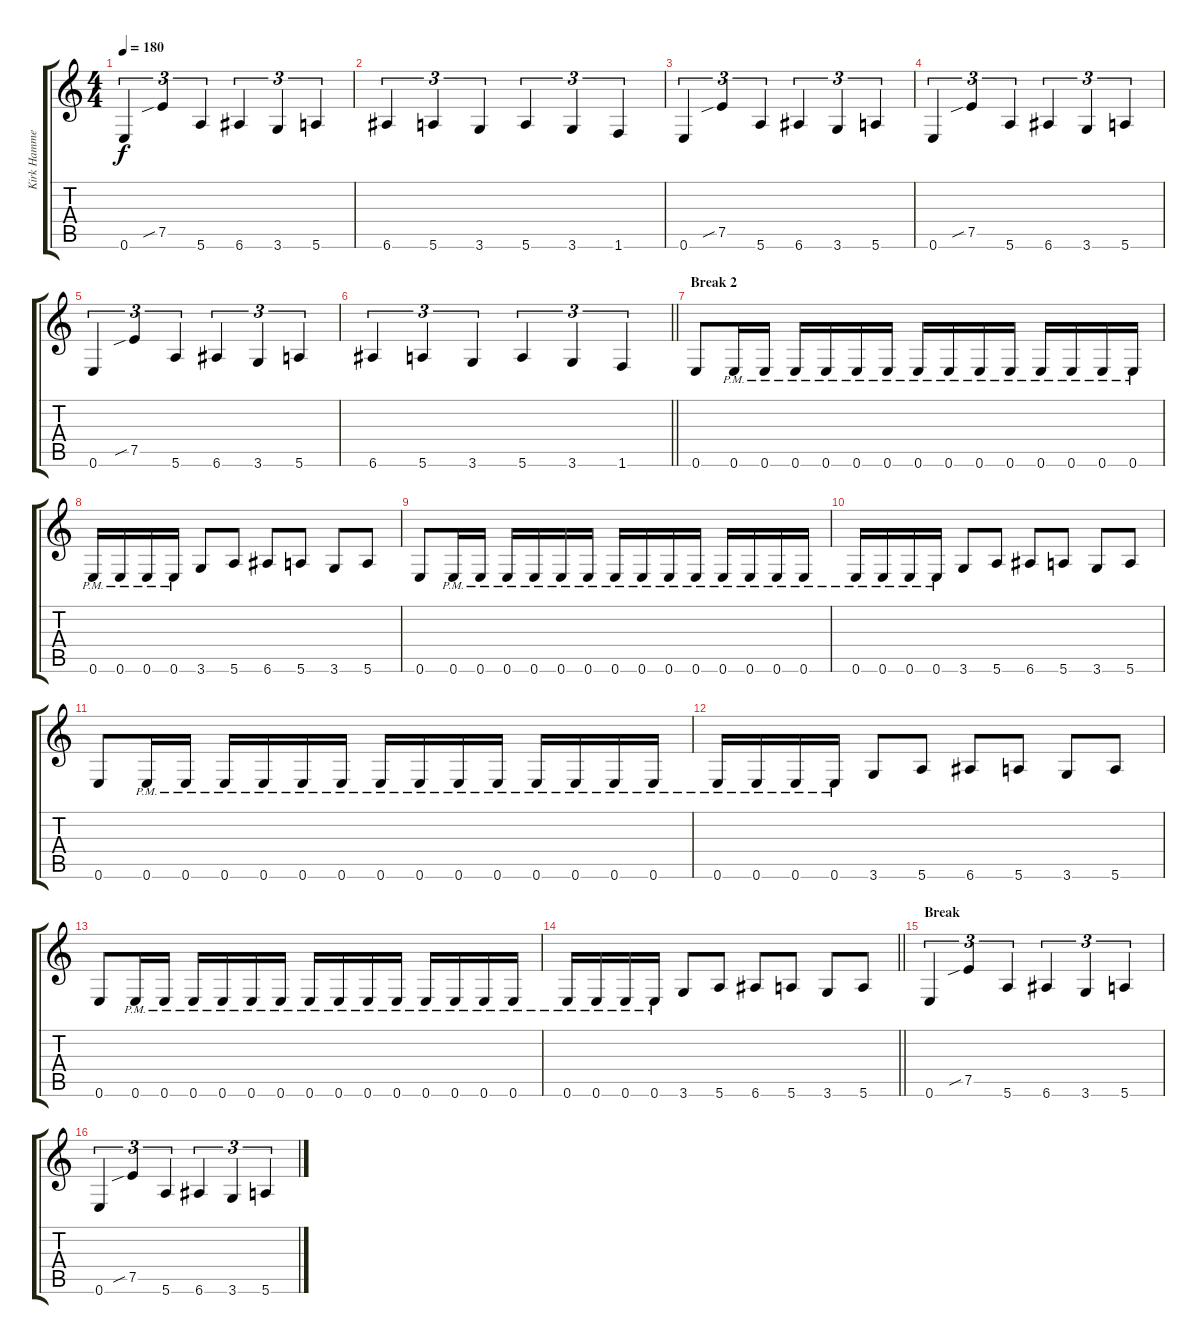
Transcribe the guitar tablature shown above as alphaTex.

\track ("Kirk Hammett" "Kirk Hamme") {instrument overdrivenguitar}
\staff {score tabs}
\tuning (E4 B3 G3 D3 A2 E2) {hide}
\ts (4 4)
\tempo 180
\clef g2
\ks c
0.6.4{tu (3 2) dy f} 7.5{sib}.4{tu (3 2)} 5.6.4{tu (3 2)} 6.6.4{tu (3 2)} 3.6.4{tu (3 2)} 5.6.4{tu (3 2)} |
6.6.4{tu (3 2)} 5.6.4{tu (3 2)} 3.6.4{tu (3 2)} 5.6.4{tu (3 2)} 3.6.4{tu (3 2)} 1.6.4{tu (3 2)} |
0.6.4{tu (3 2)} 7.5{sib}.4{tu (3 2)} 5.6.4{tu (3 2)} 6.6.4{tu (3 2)} 3.6.4{tu (3 2)} 5.6.4{tu (3 2)} |
0.6.4{tu (3 2)} 7.5{sib}.4{tu (3 2)} 5.6.4{tu (3 2)} 6.6.4{tu (3 2)} 3.6.4{tu (3 2)} 5.6.4{tu (3 2)} |
0.6.4{tu (3 2)} 7.5{sib}.4{tu (3 2)} 5.6.4{tu (3 2)} 6.6.4{tu (3 2)} 3.6.4{tu (3 2)} 5.6.4{tu (3 2)} |
\barLineRight lightlight
6.6.4{tu (3 2)} 5.6.4{tu (3 2)} 3.6.4{tu (3 2)} 5.6.4{tu (3 2)} 3.6.4{tu (3 2)} 1.6.4{tu (3 2)} |
\section ("" "Break 2")
0.6.8 0.6{pm}.16 0.6{pm}.16 0.6{pm}.16 0.6{pm}.16 0.6{pm}.16 0.6{pm}.16 0.6{pm}.16 0.6{pm}.16 0.6{pm}.16 0.6{pm}.16 0.6{pm}.16 0.6{pm}.16 0.6{pm}.16 0.6{pm}.16 |
0.6{pm}.16 0.6{pm}.16 0.6{pm}.16 0.6{pm}.16 3.6.8 5.6.8 6.6.8 5.6.8 3.6.8 5.6.8 |
0.6.8 0.6{pm}.16 0.6{pm}.16 0.6{pm}.16 0.6{pm}.16 0.6{pm}.16 0.6{pm}.16 0.6{pm}.16 0.6{pm}.16 0.6{pm}.16 0.6{pm}.16 0.6{pm}.16 0.6{pm}.16 0.6{pm}.16 0.6{pm}.16 |
0.6{pm}.16 0.6{pm}.16 0.6{pm}.16 0.6{pm}.16 3.6.8 5.6.8 6.6.8 5.6.8 3.6.8 5.6.8 |
0.6.8 0.6{pm}.16 0.6{pm}.16 0.6{pm}.16 0.6{pm}.16 0.6{pm}.16 0.6{pm}.16 0.6{pm}.16 0.6{pm}.16 0.6{pm}.16 0.6{pm}.16 0.6{pm}.16 0.6{pm}.16 0.6{pm}.16 0.6{pm}.16 |
0.6{pm}.16 0.6{pm}.16 0.6{pm}.16 0.6{pm}.16 3.6.8 5.6.8 6.6.8 5.6.8 3.6.8 5.6.8 |
0.6.8 0.6{pm}.16 0.6{pm}.16 0.6{pm}.16 0.6{pm}.16 0.6{pm}.16 0.6{pm}.16 0.6{pm}.16 0.6{pm}.16 0.6{pm}.16 0.6{pm}.16 0.6{pm}.16 0.6{pm}.16 0.6{pm}.16 0.6{pm}.16 |
\barLineRight lightlight
0.6{pm}.16 0.6{pm}.16 0.6{pm}.16 0.6{pm}.16 3.6.8 5.6.8 6.6.8 5.6.8 3.6.8 5.6.8 |
\section ("" "Break")
0.6.4{tu (3 2)} 7.5{sib}.4{tu (3 2)} 5.6.4{tu (3 2)} 6.6.4{tu (3 2)} 3.6.4{tu (3 2)} 5.6.4{tu (3 2)} |
0.6.4{tu (3 2)} 7.5{sib}.4{tu (3 2)} 5.6.4{tu (3 2)} 6.6.4{tu (3 2)} 3.6.4{tu (3 2)} 5.6.4{tu (3 2)}
